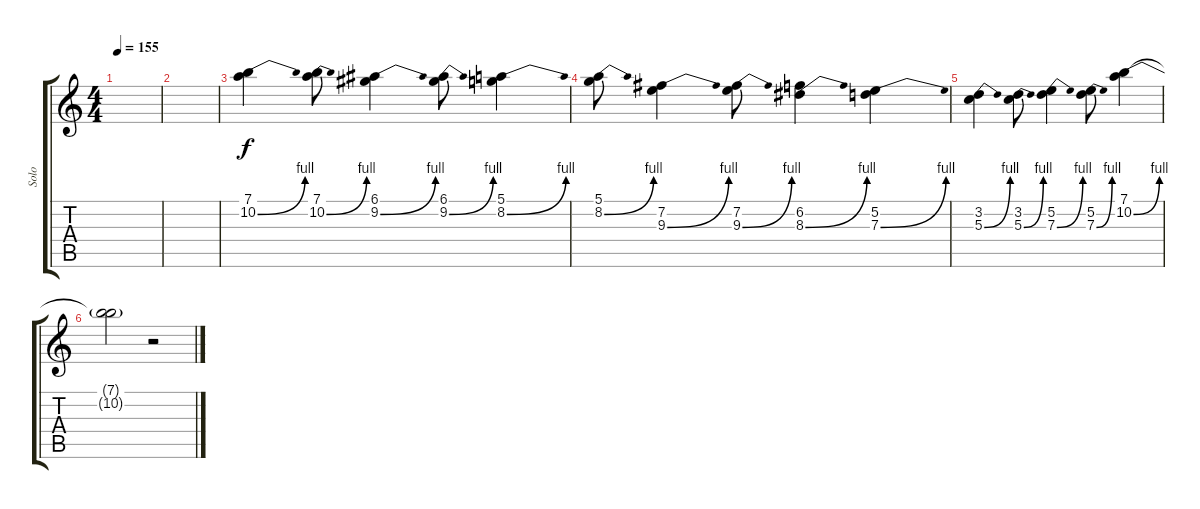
\track ("Solo" "Solo") {instrument distortionguitar}
\staff {score tabs}
\tuning (E4 B3 G3 D3 A2 D2) {hide}
\ts (4 4)
\tempo 155
\clef g2
\ks c
|
|
(7.1 10.2{be (bend 0 0 60 4)}).4 (7.1 10.2{be (bend 0 0 60 4)}).8 (6.1 9.2{be (bend 0 0 60 4)}).4 (6.1 9.2{be (bend 0 0 60 4)}).8 (5.1 8.2{be (bend 0 0 60 4)}).4 |
(5.1 8.2{be (bend 0 0 60 4)}).8 (7.2 9.3{be (bend 0 0 60 4)}).4 (7.2 9.3{be (bend 0 0 60 4)}).8 (6.2 8.3{be (bend 0 0 60 4)}).4 (5.2 7.3{be (bend 0 0 60 4)}).4 |
(3.2 5.3{be (bend 0 0 60 4)}).4 (3.2 5.3{be (bend 0 0 60 4)}).8 (5.2 7.3{be (bend 0 0 60 4)}).4 (5.2 7.3{be (bend 0 0 60 4)}).8 (7.1 10.2{be (bend 0 0 60 4)}).4 |
(7.1{t} 10.2{t}).2 r.2
